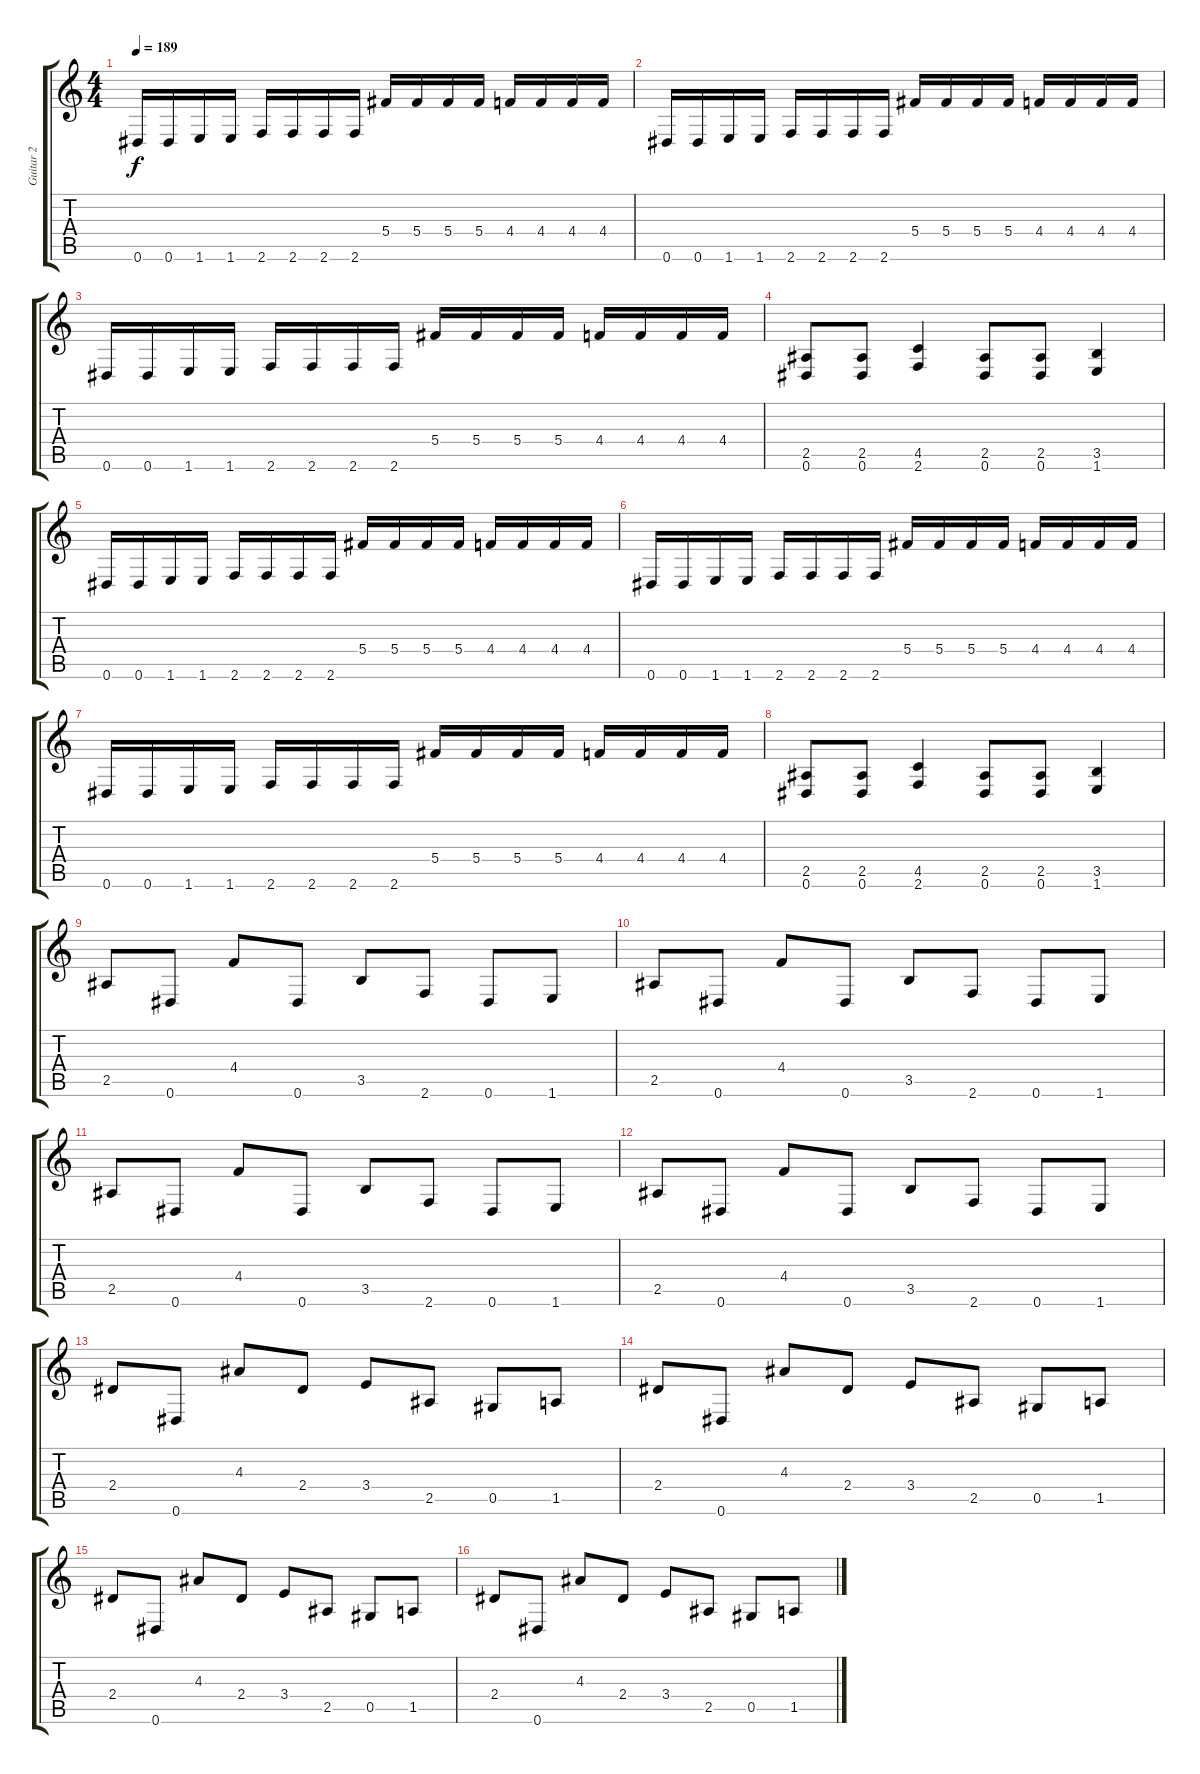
\track ("Guitar 2" "Guitar 2") {instrument distortionguitar}
\staff {score tabs}
\tuning (Eb4 Bb3 Gb3 Db3 Ab2 Eb2) {hide}
\ts (4 4)
\tempo 189
\clef g2
\ks c
0.6.16{dy f} 0.6.16 1.6.16 1.6.16 2.6.16 2.6.16 2.6.16 2.6.16 5.4.16 5.4.16 5.4.16 5.4.16 4.4.16 4.4.16 4.4.16 4.4.16 |
0.6.16 0.6.16 1.6.16 1.6.16 2.6.16 2.6.16 2.6.16 2.6.16 5.4.16 5.4.16 5.4.16 5.4.16 4.4.16 4.4.16 4.4.16 4.4.16 |
0.6.16 0.6.16 1.6.16 1.6.16 2.6.16 2.6.16 2.6.16 2.6.16 5.4.16 5.4.16 5.4.16 5.4.16 4.4.16 4.4.16 4.4.16 4.4.16 |
(2.5 0.6).8 (2.5 0.6).8 (4.5 2.6).4 (2.5 0.6).8 (2.5 0.6).8 (3.5 1.6).4 |
0.6.16 0.6.16 1.6.16 1.6.16 2.6.16 2.6.16 2.6.16 2.6.16 5.4.16 5.4.16 5.4.16 5.4.16 4.4.16 4.4.16 4.4.16 4.4.16 |
0.6.16 0.6.16 1.6.16 1.6.16 2.6.16 2.6.16 2.6.16 2.6.16 5.4.16 5.4.16 5.4.16 5.4.16 4.4.16 4.4.16 4.4.16 4.4.16 |
0.6.16 0.6.16 1.6.16 1.6.16 2.6.16 2.6.16 2.6.16 2.6.16 5.4.16 5.4.16 5.4.16 5.4.16 4.4.16 4.4.16 4.4.16 4.4.16 |
(2.5 0.6).8 (2.5 0.6).8 (4.5 2.6).4 (2.5 0.6).8 (2.5 0.6).8 (3.5 1.6).4 |
2.5.8 0.6.8 4.4.8 0.6.8 3.5.8 2.6.8 0.6.8 1.6.8 |
2.5.8 0.6.8 4.4.8 0.6.8 3.5.8 2.6.8 0.6.8 1.6.8 |
2.5.8 0.6.8 4.4.8 0.6.8 3.5.8 2.6.8 0.6.8 1.6.8 |
2.5.8 0.6.8 4.4.8 0.6.8 3.5.8 2.6.8 0.6.8 1.6.8 |
2.4.8 0.6.8 4.3.8 2.4.8 3.4.8 2.5.8 0.5.8 1.5.8 |
2.4.8 0.6.8 4.3.8 2.4.8 3.4.8 2.5.8 0.5.8 1.5.8 |
2.4.8 0.6.8 4.3.8 2.4.8 3.4.8 2.5.8 0.5.8 1.5.8 |
2.4.8 0.6.8 4.3.8 2.4.8 3.4.8 2.5.8 0.5.8 1.5.8
